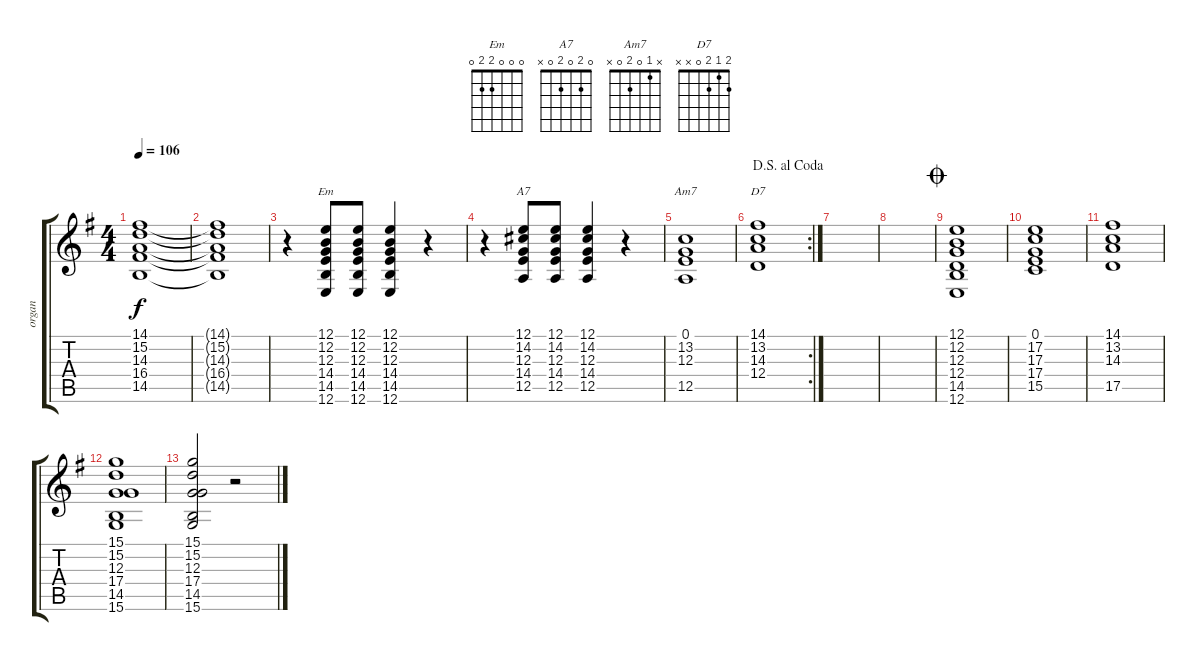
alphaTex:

\track ("organ" "organ") {instrument rockorgan}
\staff {score tabs}
\tuning (E4 B3 G3 D3 A2 E2) {hide}
\chord ("Em" 0 0 0 2 2 0)
\chord ("A7" 0 2 0 2 0 x)
\chord ("Am7" x 1 0 2 0 x)
\chord ("D7" 2 1 2 0 x x)
\ts (4 4)
\tempo 106
\clef g2
\ks g
(14.1 15.2 14.3 16.4 14.5).1{dy f} |
(14.1{t} 15.2{t} 14.3{t} 16.4{t} 14.5{t}).1 |
r.4 (12.1 12.2 12.3 14.4 14.5 12.6).8{ch "Em"} (12.1 12.2 12.3 14.4 14.5 12.6).8 (12.1 12.2 12.3 14.4 14.5 12.6).4 r.4 |
r.4 (12.1 14.2 12.3 14.4 12.5).8{ch "A7"} (12.1 14.2 12.3 14.4 12.5).8 (12.1 14.2 12.3 14.4 12.5).4 r.4 |
(0.1 13.2 12.3 12.5).1{ch "Am7"} |
\rc 2
\jump dalsegnoalcoda
(14.1 13.2 14.3 12.4).1{ch "D7"} |
|
|
\jump coda
(12.1 12.2 12.3 12.4 14.5 12.6).1 |
(0.1 17.2 17.3 17.4 15.5).1 |
(14.1 13.2 14.3 17.5).1 |
(15.1 15.2 12.3 17.4 14.5 15.6).1 |
(15.1 15.2 12.3 17.4 14.5 15.6).2 r.2
